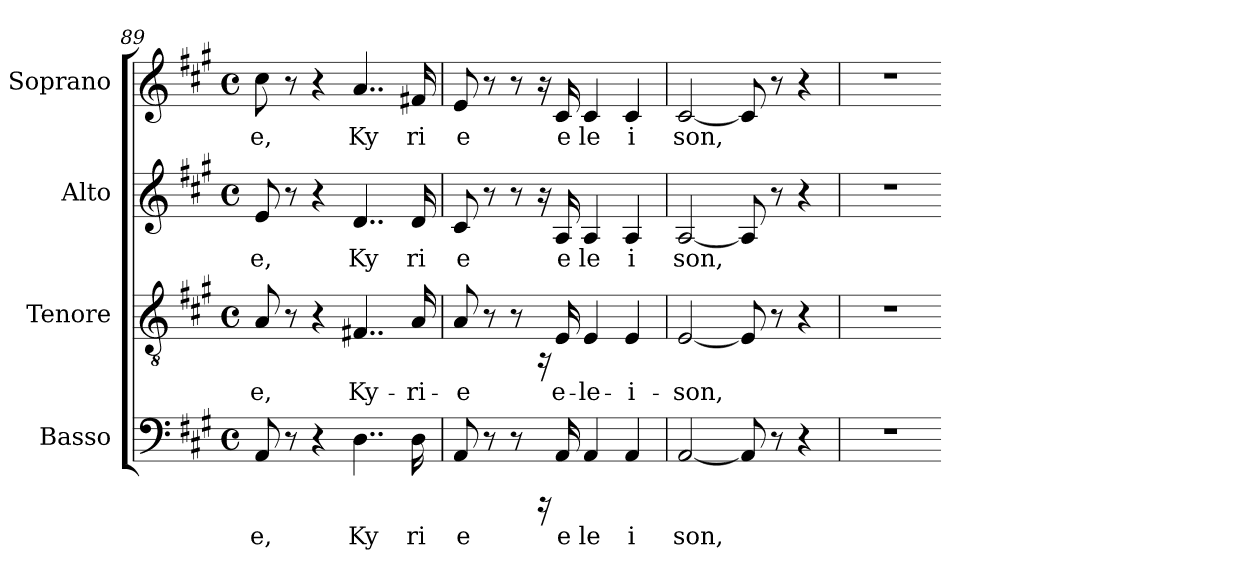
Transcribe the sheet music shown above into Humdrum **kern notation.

**kern	**text	**kern	**text	**kern	**text	**kern	**text
*part4	*part4	*part3	*part3	*part2	*part2	*part1	*part1
*staff4	*staff4	*staff3	*staff3	*staff2	*staff2	*staff1	*staff1
*I"Basso	*	*I"Tenore	*	*I"Alto	*	*I"Soprano	*
*clefF4	*	*clefGv2	*	*clefG2	*	*clefG2	*
*k[f#c#g#]	*	*k[f#c#g#]	*	*k[f#c#g#]	*	*k[f#c#g#]	*
*A:	*	*A:	*	*A:	*	*A:	*
*M4/4	*	*M4/4	*	*M4/4	*	*M4/4	*
*met(c)	*	*met(c)	*	*met(c)	*	*met(c)	*
=89	=89	=89	=89	=89	=89	=89	=89
!	!LO:LY:b:cj	!	!LO:LY:b:cj	!	!LO:LY:b:cj	!	!LO:LY:b:cj
8AA/	e,	8A/	-e,	8e/	e,	8cc#\	e,
8r	.	8r	.	8r	.	8r	.
4r	.	4r	.	4r	.	4r	.
!	!LO:LY:b:cj	!	!LO:LY:b:cj	!	!LO:LY:b:cj	!	!LO:LY:b:cj
4..D\	Ky	4..F#X/	Ky-	4..d/	Ky	4..a/	Ky
!	!LO:LY:b:cj	!	!LO:LY:b:cj	!	!LO:LY:b:cj	!	!LO:LY:b:cj
16D\	ri	16A/	-ri-	16d/	ri	16f#X/	ri
=90	=90	=90	=90	=90	=90	=90	=90
!	!LO:LY:b:cj	!	!LO:LY:b:cj	!	!LO:LY:b:cj	!	!LO:LY:b:cj
8AA/	e	8A/	-e	8c#/	e	8e/	e
8r	.	8r	.	8r	.	8r	.
8r	.	8r	.	8r	.	8r	.
16rEEE	.	16rAA	.	16ra	.	16ra	.
!	!LO:LY:b:cj	!	!LO:LY:b:cj	!	!LO:LY:b:cj	!	!LO:LY:b:cj
16AA/	e	16E/	e-	16A/	e	16c#/	e
!	!LO:LY:b:cj	!	!LO:LY:b:cj	!	!LO:LY:b:cj	!	!LO:LY:b:cj
4AA/	le	4E/	-le-	4A/	le	4c#/	le
!	!LO:LY:b:cj	!	!LO:LY:b:cj	!	!LO:LY:b:cj	!	!LO:LY:b:cj
4AA/	i	4E/	-i-	4A/	i	4c#/	i
=91	=91	=91	=91	=91	=91	=91	=91
!	!LO:LY:b	!	!LO:LY:b	!	!LO:LY:b	!	!LO:LY:b
[<2AA/	son,	[<2E/	-son,	[<2A/	son,	[<2c#/	son,
8AA/]	.	8E/]	.	8A/]	.	8c#/]	.
8r	.	8r	.	8r	.	8r	.
4r	.	4r	.	4r	.	4r	.
=92	=92	=92	=92	=92	=92	=92	=92
1r	.	1r	.	1r	.	1r	.
=	==	=	==	=	==	==	==
*-	*-	*-	*-	*-	*-	*-	*-
